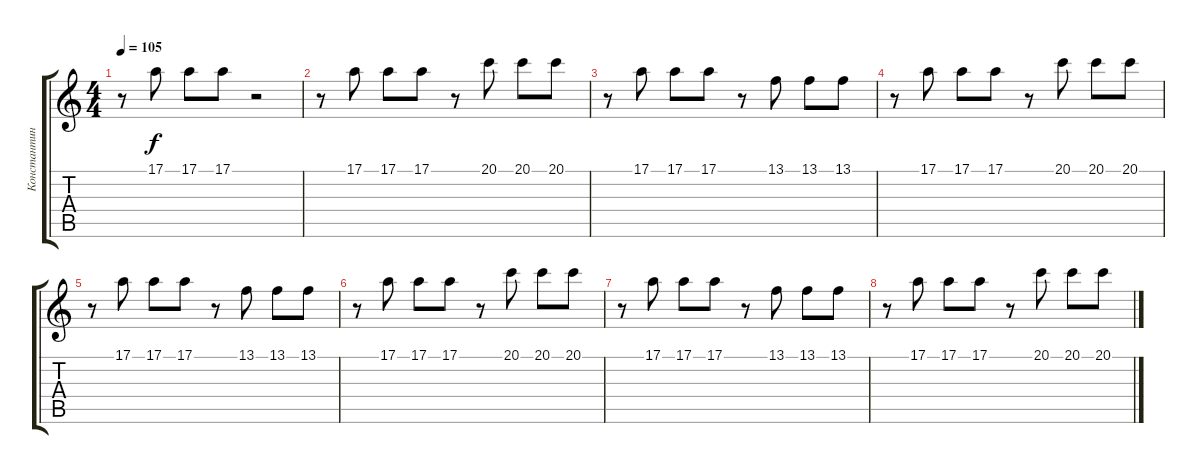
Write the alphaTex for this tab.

\track ("Константин Бекрев" "Константин") {instrument tremolostrings}
\staff {score tabs}
\tuning (E4 B3 G3 D3 A2 E2) {hide}
\ts (4 4)
\tempo 105
\clef g2
\ks c
r.8{dy f} 17.1.8 17.1.8 17.1.8 r.2 |
r.8 17.1.8 17.1.8 17.1.8 r.8 20.1.8 20.1.8 20.1.8 |
r.8 17.1.8 17.1.8 17.1.8 r.8 13.1.8 13.1.8 13.1.8 |
r.8 17.1.8 17.1.8 17.1.8 r.8 20.1.8 20.1.8 20.1.8 |
r.8 17.1.8 17.1.8 17.1.8 r.8 13.1.8 13.1.8 13.1.8 |
r.8 17.1.8 17.1.8 17.1.8 r.8 20.1.8 20.1.8 20.1.8 |
r.8 17.1.8 17.1.8 17.1.8 r.8 13.1.8 13.1.8 13.1.8 |
r.8 17.1.8 17.1.8 17.1.8 r.8 20.1.8 20.1.8 20.1.8
